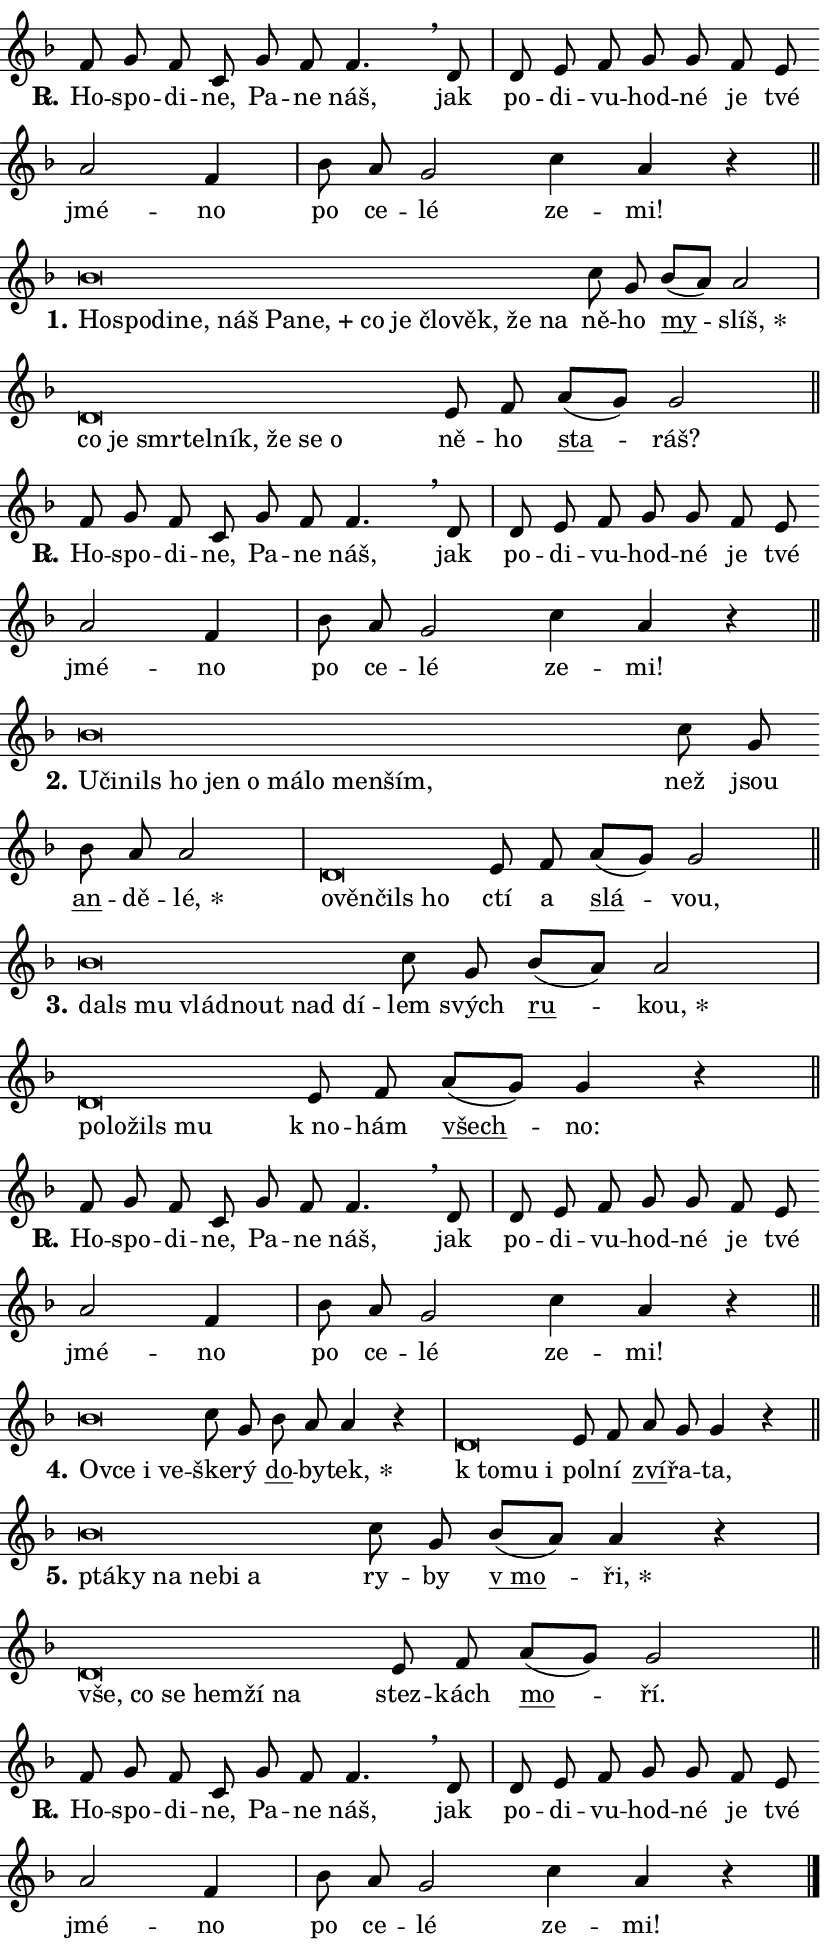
\version "2.24.0"
\header { tagline = "" }
\paper {
  indent = 0\cm
  top-margin = 0\cm
  right-margin = 0.13\cm % to fit lyric hyphens
  bottom-margin = 0\cm
  left-margin = 0\cm
  paper-width = 14\cm
  page-breaking = #ly:one-page-breaking
  system-system-spacing.basic-distance = #11
  score-system-spacing.basic-distance = #11
  ragged-last = ##f
}


%% Author: Thomas Morley
%% https://lists.gnu.org/archive/html/lilypond-user/2020-05/msg00002.html
#(define (line-position grob)
"Returns position of @var[grob} in current system:
   @code{'start}, if at first time-step
   @code{'end}, if at last time-step
   @code{'middle} otherwise
"
  (let* ((col (ly:item-get-column grob))
         (ln (ly:grob-object col 'left-neighbor))
         (rn (ly:grob-object col 'right-neighbor))
         (col-to-check-left (if (ly:grob? ln) ln col))
         (col-to-check-right (if (ly:grob? rn) rn col))
         (break-dir-left
           (and
             (ly:grob-property col-to-check-left 'non-musical #f)
             (ly:item-break-dir col-to-check-left)))
         (break-dir-right
           (and
             (ly:grob-property col-to-check-right 'non-musical #f)
             (ly:item-break-dir col-to-check-right))))
        (cond ((eqv? 1 break-dir-left) 'start)
              ((eqv? -1 break-dir-right) 'end)
              (else 'middle))))

#(define (tranparent-at-line-position vctor)
  (lambda (grob)
  "Relying on @code{line-position} select the relevant enry from @var{vctor}.
Used to determine transparency,"
    (case (line-position grob)
      ((end) (not (vector-ref vctor 0)))
      ((middle) (not (vector-ref vctor 1)))
      ((start) (not (vector-ref vctor 2))))))

noteHeadBreakVisibility =
#(define-music-function (break-visibility)(vector?)
"Makes @code{NoteHead}s transparent relying on @var{break-visibility}"
#{
  \override NoteHead.transparent =
    #(tranparent-at-line-position break-visibility)
#})

#(define delete-ledgers-for-transparent-note-heads
  (lambda (grob)
    "Reads whether a @code{NoteHead} is transparent.
If so this @code{NoteHead} is removed from @code{'note-heads} from
@var{grob}, which is supposed to be @code{LedgerLineSpanner}.
As a result ledgers are not printed for this @code{NoteHead}"
    (let* ((nhds-array (ly:grob-object grob 'note-heads))
           (nhds-list
             (if (ly:grob-array? nhds-array)
                 (ly:grob-array->list nhds-array)
                 '()))
           ;; Relies on the transparent-property being done before
           ;; Staff.LedgerLineSpanner.after-line-breaking is executed.
           ;; This is fragile ...
           (to-keep
             (remove
               (lambda (nhd)
                 (ly:grob-property nhd 'transparent #f))
               nhds-list)))
      ;; TODO find a better method to iterate over grob-arrays, similiar
      ;; to filter/remove etc for lists
      ;; For now rebuilt from scratch
      (set! (ly:grob-object grob 'note-heads)  '())
      (for-each
        (lambda (nhd)
          (ly:pointer-group-interface::add-grob grob 'note-heads nhd))
        to-keep))))

squashNotes = {
  \override NoteHead.X-extent = #'(-0.2 . 0.2)
  \override NoteHead.Y-extent = #'(-0.75 . 0)
  \override NoteHead.stencil =
    #(lambda (grob)
       (let ((pos (ly:grob-property grob 'staff-position)))
         (begin
           (if (< pos -7) (display "ERROR: Lower brevis then expected\n") (display ""))
           (if (<= pos -6) ly:text-interface::print ly:note-head::print))))
}
unSquashNotes = {
  \revert NoteHead.X-extent
  \revert NoteHead.Y-extent
  \revert NoteHead.stencil
}

hideNotes = \noteHeadBreakVisibility #begin-of-line-visible
unHideNotes = \noteHeadBreakVisibility #all-visible

% work-around for resetting accidentals
% https://lilypond.org/doc/v2.23/Documentation/notation/displaying-rhythms#unmetered-music
cadenzaMeasure = {
  \cadenzaOff
  \partial 1024 s1024
  \cadenzaOn
}

#(define-markup-command (accent layout props text) (markup?)
  "Underline accented syllable"
  (interpret-markup layout props
    #{\markup \override #'(offset . 4.3) \underline { #text }#}))

responsum = \markup \concat {
  "R" \hspace #-1.05 \path #0.1 #'((moveto 0 0.07) (lineto 0.9 0.8)) \hspace #0.05 "."
}

spaceSize = #0.6828661417322834 % exact space size for TeX Gyre Schola

\layout {
  \context {
    \Staff
    \remove "Time_signature_engraver"
    \override LedgerLineSpanner.after-line-breaking = #delete-ledgers-for-transparent-note-heads
  }
  \context {
    \Lyrics {
      \override LyricSpace.minimum-distance = \spaceSize
      \override LyricText.font-name = #"TeX Gyre Schola"
      \override LyricText.font-size = 1
      \override StanzaNumber.font-name = #"TeX Gyre Schola Bold"
      \override StanzaNumber.font-size = 1
    }
  }
  \context {
    \Score 
    \override NoteHead.text =
      #(lambda (grob) 
        (let ((pos (ly:grob-property grob 'staff-position)))
          #{\markup {
            \combine
              \halign #-0.55 \raise #(if (= pos -6) 0 0.5) \override #'(thickness . 2) \draw-line #'(3.2 . 0)
              \musicglyph "noteheads.sM1"
          }#}))
  }
}

% magnetic-lyrics.ily
%
%   written by
%     Jean Abou Samra <jean@abou-samra.fr>
%     Werner Lemberg <wl@gnu.org>
%
%   adapted by
%     Jiri Hon <jiri.hon@gmail.com>
%
% Version 2022-Apr-15

% https://www.mail-archive.com/lilypond-user@gnu.org/msg149350.html

#(define (Left_hyphen_pointer_engraver context)
   "Collect syllable-hyphen-syllable occurrences in lyrics and store
them in properties.  This engraver only looks to the left.  For
example, if the lyrics input is @code{foo -- bar}, it does the
following.

@itemize @bullet
@item
Set the @code{text} property of the @code{LyricHyphen} grob between
@q{foo} and @q{bar} to @code{foo}.

@item
Set the @code{left-hyphen} property of the @code{LyricText} grob with
text @q{foo} to the @code{LyricHyphen} grob between @q{foo} and
@q{bar}.
@end itemize

Use this auxiliary engraver in combination with the
@code{lyric-@/text::@/apply-@/magnetic-@/offset!} hook."
   (let ((hyphen #f)
         (text #f))
     (make-engraver
      (acknowledgers
       ((lyric-syllable-interface engraver grob source-engraver)
        (set! text grob)))
      (end-acknowledgers
       ((lyric-hyphen-interface engraver grob source-engraver)
        ;(when (not (grob::has-interface grob 'lyric-space-interface))
          (set! hyphen grob)));)
      ((stop-translation-timestep engraver)
       (when (and text hyphen)
         (ly:grob-set-object! text 'left-hyphen hyphen))
       (set! text #f)
       (set! hyphen #f)))))

#(define (lyric-text::apply-magnetic-offset! grob)
   "If the space between two syllables is less than the value in
property @code{LyricText@/.details@/.squash-threshold}, move the right
syllable to the left so that it gets concatenated with the left
syllable.

Use this function as a hook for
@code{LyricText@/.after-@/line-@/breaking} if the
@code{Left_@/hyphen_@/pointer_@/engraver} is active."
   (let ((hyphen (ly:grob-object grob 'left-hyphen #f)))
     (when hyphen
       (let ((left-text (ly:spanner-bound hyphen LEFT)))
         (when (grob::has-interface left-text 'lyric-syllable-interface)
           (let* ((common (ly:grob-common-refpoint grob left-text X))
                  (this-x-ext (ly:grob-extent grob common X))
                  (left-x-ext
                   (begin
                     ;; Trigger magnetism for left-text.
                     (ly:grob-property left-text 'after-line-breaking)
                     (ly:grob-extent left-text common X)))
                  ;; `delta` is the gap width between two syllables.
                  (delta (- (interval-start this-x-ext)
                            (interval-end left-x-ext)))
                  (details (ly:grob-property grob 'details))
                  (threshold (assoc-get 'squash-threshold details 0.2)))
             (when (< delta threshold)
               (let* (;; We have to manipulate the input text so that
                      ;; ligatures crossing syllable boundaries are not
                      ;; disabled.  For languages based on the Latin
                      ;; script this is essentially a beautification.
                      ;; However, for non-Western scripts it can be a
                      ;; necessity.
                      (lt (ly:grob-property left-text 'text))
                      (rt (ly:grob-property grob 'text))
                      (is-space (grob::has-interface hyphen 'lyric-space-interface))
                      (space (if is-space " " ""))
                      (extra-delta (if is-space spaceSize 0))
                      ;; Append new syllable.
                      (ltrt-space (if (and (string? lt) (string? rt))
                                (string-append lt space rt)
                                (make-concat-markup (list lt space rt))))
                      ;; Right-align `ltrt` to the right side.
                      (ltrt-space-markup (grob-interpret-markup
                               grob
                               (make-translate-markup
                                (cons (interval-length this-x-ext) 0)
                                (make-right-align-markup ltrt-space)))))
                 (begin
                   ;; Don't print `left-text`.
                   (ly:grob-set-property! left-text 'stencil #f)
                   ;; Set text and stencil (which holds all collected
                   ;; syllables so far) and shift it to the left.
                   (ly:grob-set-property! grob 'text ltrt-space)
                   (ly:grob-set-property! grob 'stencil ltrt-space-markup)
                   (ly:grob-translate-axis! grob (- (- delta extra-delta)) X))))))))))


#(define (lyric-hyphen::displace-bounds-first grob)
   ;; Make very sure this callback isn't triggered too early.
   (let ((left (ly:spanner-bound grob LEFT))
         (right (ly:spanner-bound grob RIGHT)))
     (ly:grob-property left 'after-line-breaking)
     (ly:grob-property right 'after-line-breaking)
     (ly:lyric-hyphen::print grob)))

squashThreshold = #0.4

\layout {
  \context {
    \Lyrics
    \consists #Left_hyphen_pointer_engraver
    \override LyricText.after-line-breaking =
      #lyric-text::apply-magnetic-offset!
    \override LyricHyphen.stencil = #lyric-hyphen::displace-bounds-first
    \override LyricText.details.squash-threshold = \squashThreshold
    \override LyricHyphen.minimum-distance = 0
    \override LyricHyphen.minimum-length = \squashThreshold
  }
}

squashText = \override LyricText.details.squash-threshold = 9999
unSquashText = \override LyricText.details.squash-threshold = \squashThreshold

leftText = \override LyricText.self-alignment-X = #LEFT
unLeftText = \revert LyricText.self-alignment-X

starOffset = #(lambda (grob) 
                (let ((x_offset (ly:self-alignment-interface::aligned-on-x-parent grob)))
                  (if (= x_offset 0) 0 (+ x_offset 1.2))))

star = #(define-music-function (syllable)(string?)
"Append star separator at the end of a syllable"
#{
  \once \override LyricText.X-offset = #starOffset
  \lyricmode { \markup {
    #syllable
    \override #'((font-name . "TeX Gyre Schola Bold")) \hspace #0.2 \lower #0.65 \larger "*"
  } }
#})

starAccent = #(define-music-function (syllable)(string?)
"Append star separator at the end of a syllable and make accent"
#{
  \once \override LyricText.X-offset = #starOffset
  \lyricmode { \markup {
    \accent #syllable
    \override #'((font-name . "TeX Gyre Schola Bold")) \hspace #0.2 \lower #0.65 \larger "*"
  } }
#})

breath = #(define-music-function (syllable)(string?)
"Append breathing indicator at the end of a syllable"
#{
  \lyricmode { \markup { #syllable "+" } }
#})

optionalBreath = #(define-music-function (syllable)(string?)
"Append optional breathing indicator at the end of a syllable"
#{
  \lyricmode { \markup { #syllable "(+)" } }
#})


\score {
    <<
        \new Voice = "melody" { \cadenzaOn \key f \major \relative { f'8 g f c g' f f4. \breathe d8 \cadenzaMeasure \bar "|" d e f g g \bar "" f e \bar "" a2 f4 \cadenzaMeasure \bar "|" bes8 a g2 \bar "" c4 a r \cadenzaMeasure \bar "||" \break } }
        \new Lyrics \lyricsto "melody" { \lyricmode { \set stanza = \responsum
Ho -- spo -- di -- ne, Pa -- ne náš, jak po -- di -- vu -- hod -- né je tvé jmé -- no po ce -- lé ze -- mi! } }
    >>
    \layout {}
}

\score {
    <<
        \new Voice = "melody" { \cadenzaOn \key f \major \relative { \squashNotes bes'\breve*1/16 \hideNotes \breve*1/16 \bar "" \breve*1/16 \bar "" \breve*1/16 \bar "" \breve*1/16 \bar "" \breve*1/16 \bar "" \breve*1/16 \bar "" \breve*1/16 \bar "" \breve*1/16 \bar "" \breve*1/16 \bar "" \breve*1/16 \bar "" \breve*1/16 \breve*1/16 \bar "" \unHideNotes \unSquashNotes c8 g \bar "" bes[( a)] a2 \cadenzaMeasure \bar "|" \squashNotes d,\breve*1/16 \hideNotes \breve*1/16 \bar "" \breve*1/16 \bar "" \breve*1/16 \bar "" \breve*1/16 \bar "" \breve*1/16 \bar "" \breve*1/16 \breve*1/16 \bar "" \unHideNotes \unSquashNotes e8 f \bar "" a[( g)] g2 \cadenzaMeasure \bar "||" \break } }
        \new Lyrics \lyricsto "melody" { \lyricmode { \set stanza = "1."
\leftText Ho -- \squashText spo -- di -- ne, náš Pa -- \breath "ne," co je člo -- věk, že na \unLeftText \unSquashText ně -- ho \markup \accent my -- \star slíš, \leftText co \squashText je smr -- tel -- ník, že se o \unLeftText \unSquashText ně -- ho \markup \accent sta -- ráš? } }
    >>
    \layout {}
}

\score {
    <<
        \new Voice = "melody" { \cadenzaOn \key f \major \relative { f'8 g f c g' f f4. \breathe d8 \cadenzaMeasure \bar "|" d e f g g \bar "" f e \bar "" a2 f4 \cadenzaMeasure \bar "|" bes8 a g2 \bar "" c4 a r \cadenzaMeasure \bar "||" \break } }
        \new Lyrics \lyricsto "melody" { \lyricmode { \set stanza = \responsum
Ho -- spo -- di -- ne, Pa -- ne náš, jak po -- di -- vu -- hod -- né je tvé jmé -- no po ce -- lé ze -- mi! } }
    >>
    \layout {}
}

\score {
    <<
        \new Voice = "melody" { \cadenzaOn \key f \major \relative { \squashNotes bes'\breve*1/16 \hideNotes \breve*1/16 \bar "" \breve*1/16 \bar "" \breve*1/16 \bar "" \breve*1/16 \bar "" \breve*1/16 \bar "" \breve*1/16 \bar "" \breve*1/16 \bar "" \breve*1/16 \breve*1/16 \bar "" \unHideNotes \unSquashNotes c8 g \bar "" bes a a2 \cadenzaMeasure \bar "|" \squashNotes d,\breve*1/16 \hideNotes \breve*1/16 \bar "" \breve*1/16 \breve*1/16 \bar "" \unHideNotes \unSquashNotes e8 f \bar "" a[( g)] g2 \cadenzaMeasure \bar "||" \break } }
        \new Lyrics \lyricsto "melody" { \lyricmode { \set stanza = "2."
\leftText U -- \squashText či -- nils ho jen o má -- lo men -- ším, \unLeftText \unSquashText než jsou \markup \accent an -- dě -- \star lé, \leftText o -- \squashText věn -- čils ho \unLeftText \unSquashText ctí a \markup \accent slá -- vou, } }
    >>
    \layout {}
}

\score {
    <<
        \new Voice = "melody" { \cadenzaOn \key f \major \relative { \squashNotes bes'\breve*1/16 \hideNotes \breve*1/16 \bar "" \breve*1/16 \bar "" \breve*1/16 \bar "" \breve*1/16 \breve*1/16 \bar "" \unHideNotes \unSquashNotes c8 g \bar "" bes[( a)] a2 \cadenzaMeasure \bar "|" \squashNotes d,\breve*1/16 \hideNotes \breve*1/16 \bar "" \breve*1/16 \breve*1/16 \bar "" \unHideNotes \unSquashNotes e8 f \bar "" a[( g)] g4 r \cadenzaMeasure \bar "||" \break } }
        \new Lyrics \lyricsto "melody" { \lyricmode { \set stanza = "3."
\leftText dals \squashText mu vlád -- nout nad dí -- \unLeftText \unSquashText lem svých \markup \accent ru -- \star kou, \leftText po -- \squashText lo -- žils mu \unLeftText \unSquashText "k no" -- hám \markup \accent všech -- no: } }
    >>
    \layout {}
}

\score {
    <<
        \new Voice = "melody" { \cadenzaOn \key f \major \relative { f'8 g f c g' f f4. \breathe d8 \cadenzaMeasure \bar "|" d e f g g \bar "" f e \bar "" a2 f4 \cadenzaMeasure \bar "|" bes8 a g2 \bar "" c4 a r \cadenzaMeasure \bar "||" \break } }
        \new Lyrics \lyricsto "melody" { \lyricmode { \set stanza = \responsum
Ho -- spo -- di -- ne, Pa -- ne náš, jak po -- di -- vu -- hod -- né je tvé jmé -- no po ce -- lé ze -- mi! } }
    >>
    \layout {}
}

\score {
    <<
        \new Voice = "melody" { \cadenzaOn \key f \major \relative { \squashNotes bes'\breve*1/16 \hideNotes \breve*1/16 \bar "" \breve*1/16 \breve*1/16 \bar "" \unHideNotes \unSquashNotes c8 g \bar "" bes a a4 r \cadenzaMeasure \bar "|" \squashNotes d,\breve*1/16 \hideNotes \breve*1/16 \breve*1/16 \bar "" \unHideNotes \unSquashNotes e8 f \bar "" a g g4 r \cadenzaMeasure \bar "||" \break } }
        \new Lyrics \lyricsto "melody" { \lyricmode { \set stanza = "4."
\leftText Ov -- \squashText ce i ve -- \unLeftText \unSquashText ške -- rý \markup \accent do -- by -- \star tek, \leftText "k to" -- \squashText mu i \unLeftText \unSquashText pol -- ní \markup \accent zví -- řa -- ta, } }
    >>
    \layout {}
}

\score {
    <<
        \new Voice = "melody" { \cadenzaOn \key f \major \relative { \squashNotes bes'\breve*1/16 \hideNotes \breve*1/16 \bar "" \breve*1/16 \bar "" \breve*1/16 \bar "" \breve*1/16 \breve*1/16 \bar "" \unHideNotes \unSquashNotes c8 g \bar "" bes[( a)] a4 r \cadenzaMeasure \bar "|" \squashNotes d,\breve*1/16 \hideNotes \breve*1/16 \bar "" \breve*1/16 \bar "" \breve*1/16 \bar "" \breve*1/16 \breve*1/16 \bar "" \unHideNotes \unSquashNotes e8 f \bar "" a[( g)] g2 \cadenzaMeasure \bar "||" \break } }
        \new Lyrics \lyricsto "melody" { \lyricmode { \set stanza = "5."
\leftText ptá -- \squashText ky na ne -- bi a \unLeftText \unSquashText ry -- by \markup \accent "v mo" -- \star ři, \leftText vše, \squashText co se hem -- ží na \unLeftText \unSquashText stez -- kách \markup \accent mo -- ří. } }
    >>
    \layout {}
}

\score {
    <<
        \new Voice = "melody" { \cadenzaOn \key f \major \relative { f'8 g f c g' f f4. \breathe d8 \cadenzaMeasure \bar "|" d e f g g \bar "" f e \bar "" a2 f4 \cadenzaMeasure \bar "|" bes8 a g2 \bar "" c4 a r \cadenzaMeasure \bar "||" \break } \bar "|." }
        \new Lyrics \lyricsto "melody" { \lyricmode { \set stanza = \responsum
Ho -- spo -- di -- ne, Pa -- ne náš, jak po -- di -- vu -- hod -- né je tvé jmé -- no po ce -- lé ze -- mi! } }
    >>
    \layout {}
}
